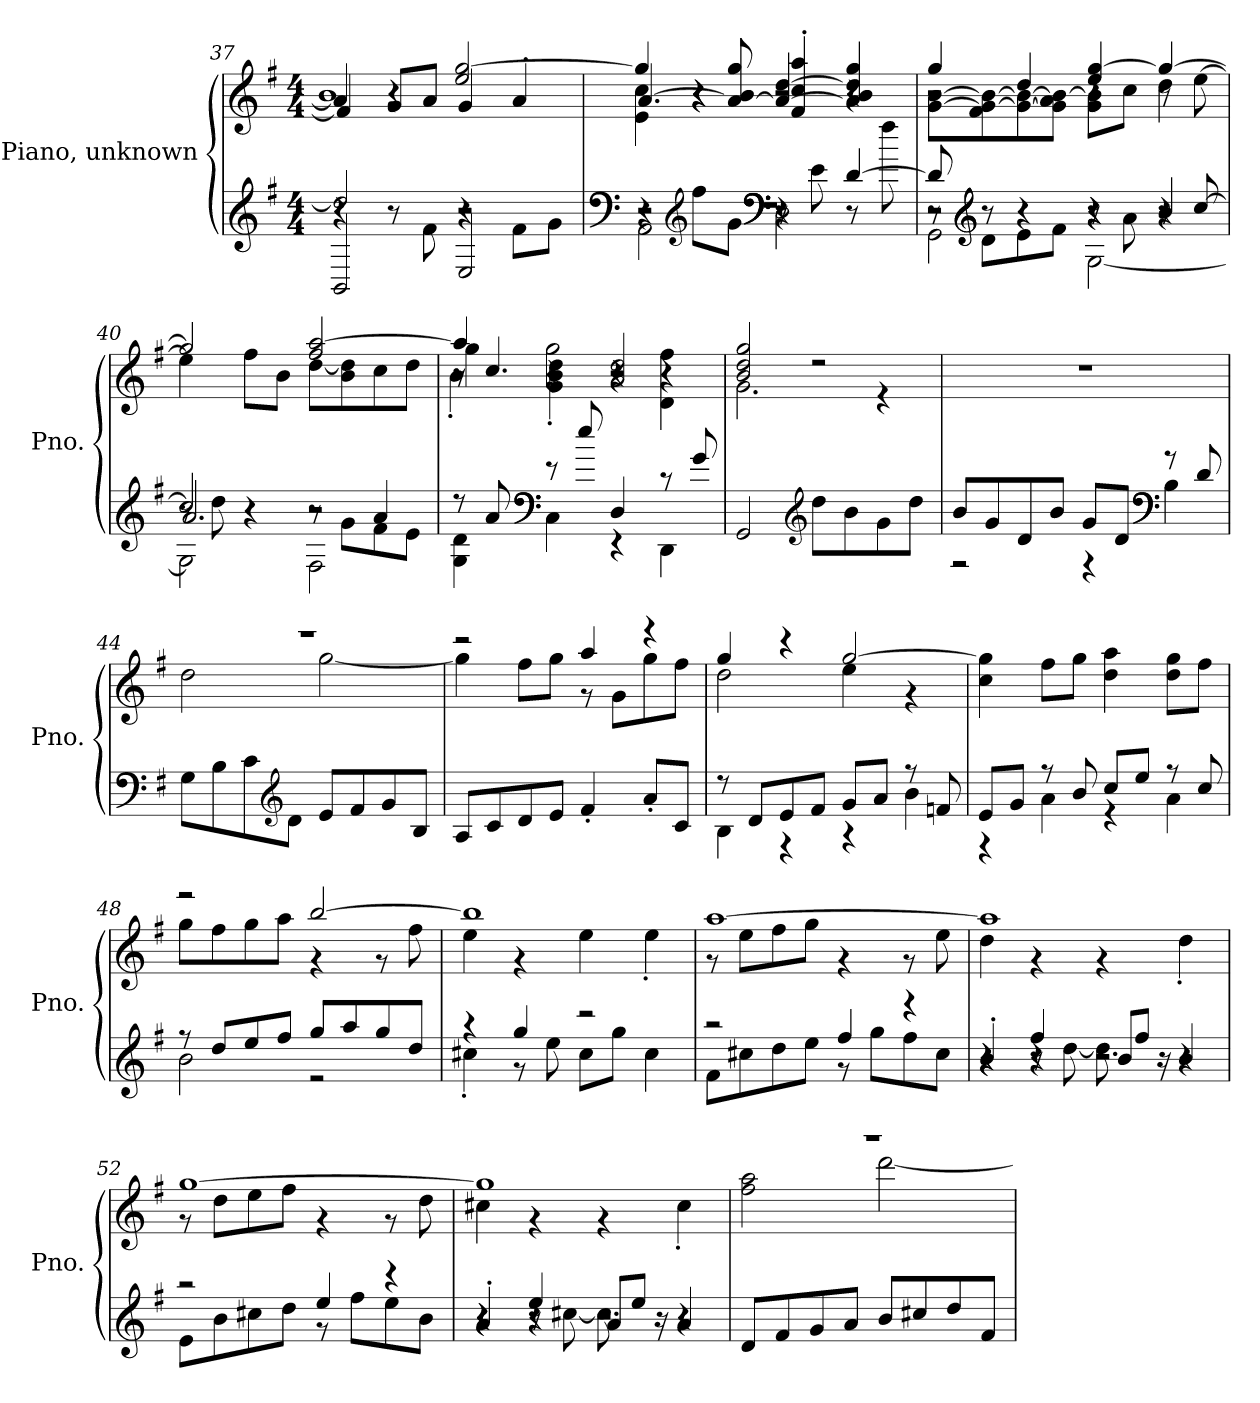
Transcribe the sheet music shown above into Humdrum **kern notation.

**kern	**kern
*part1	*part1
*staff2	*staff1
*I"Piano, unknown	*
*I'Pno.	*
*clefG2	*clefG2
*k[f#]	*k[f#]
*M4/4	*M4/4
=37	=37
*^	*^
*	*^	*	*^
2dd/]	4r	2BB/	4a/]	1b	4f#/]
.	8r	.	8g/L	.	4r
.	8f#\	.	8a/J	.	.
2r	4r	2E/	4g/	.	2ee/ [2gg/
.	8f#\L	.	4a'/	.	.
.	8g\J	.	.	.	.
*v	*v	*v	*	*	*
!!LO:LB:g=z	!!	!!
=38	=38	=38	=38
*clefF4	*	*	*
*^	*	*	*
*	*^	*	*	*
*	*	*^	*	*	*
1r	4r	2r	2AA\	[4.a/	4e\ 4cc\	4gg/]
*clefG2	*	*	*	*	*	*
.	8ff#\L	.	.	.	4r	4r
.	8g\J	.	.	8a/_ 8b/ 8gg/	.	.
*clefF4	*	*	*	*	*	*
.	8r	4r	2D\	4a/_ [4dd/	2r	4f#/' 4cc/' 4aa/'
.	8e\	.	.	.	.	.
.	8r	[4d/	.	4a/] 4b/ 4dd/] 4gg/	.	4r
.	8ff#\	.	.	.	.	.
=39	=39	=39	=39	=39	=39	=39
2r	8r	8d/]	2GG\	4gg/	2r	[8g\ [8b\L
*clefG2	*	*	*	*	*	*
.	8d\L	8r	.	.	.	8f#\ 8g\_ 8b\_
.	8e\	4r	.	4dd/	.	8g\_ 8b\_
.	8f#\J	.	.	.	.	8g\] 8a\ 8b\_J
4r	8r	4r	[2G\	4ee/ [4gg/	4r	8g\ 8b\]L
.	8a\	.	.	.	.	8cc\J
8r	4r	4b/	.	4gg/_	4dd\	8r
[8cc/	.	.	.	.	.	[8ee\
*	*	*	*	*	*v	*v
=40	=40	=40	=40	=40	=40
2cc/]	8r	2.a/	2G\]	2gg/]	4ee\]
.	8dd\	.	.	.	.
.	4r	.	.	.	8ff#\L
.	.	.	.	.	8b\J
2r	8r	.	2F#\	2ff#/ [2aa/	[8dd\L
.	8g\L	.	.	.	8b\ 8dd\]
.	8f#\	4a/	.	.	8cc\
.	8e\J	.	.	.	8dd\J
*	*v	*v	*v	*	*
!!LO:LB:g=z
=41	=41	=41	=41
*	*	*^	*^
8r	4G\ 4d\	4aa/]	4gg\	8r	4b'\
8a/	.	.	.	4.cc/	.
*clefF4	*	*	*	*	*
8r	4C\	4r	2gg\	.	4g\' 4b\' 4dd\'
8ee/	.	.	.	.	.
4D/	4r	2r	.	2a/ 2dd/	4r
8r	4DD\	.	4r	.	4d\ 4ff#\
8g/	.	.	.	.	.
*v	*v	*	*	*	*
*	*	*v	*v	*v
=42	=42	=42
2GG/	2b/ 2dd/ 2gg/	2.g\
*clefG2	*	*
8dd\L	2r	.
8b\	.	.
8g\	.	4r
8dd\J	.	.
*	*v	*v
=43	=43
*^	*
8b/L	2r	1r
8g/	.	.
8d/	.	.
8b/J	.	.
8g/L	4r	.
8d/J	.	.
*clefF4	*	*
8r	4B\	.
8d/	.	.
*v	*v	*
=44	=44
*	*^
8G\L	1r	2dd\
8B\	.	.
8c\	.	.
*clefG2	*	*
8d\J	.	.
8e/L	.	[2gg\
8f#/	.	.
8g/	.	.
8B/J	.	.
!!LO:PB:g=z	!!
=45	=45	=45
8A/L	2r	4gg\]
8c/	.	.
8d/	.	8ff#\L
8e/J	.	8gg\J
4f#'/	4aa/	8r
.	.	8g\L
8a'/L	4r	8gg\
8c/J	.	8ff#\J
=46	=46	=46
*^	*	*
8r	4B\	4gg/	2dd\
8d/L	.	.	.
8e/	4r	4r	.
8f#/J	.	.	.
8g/L	4r	[2gg/	4ee\
8a/J	.	.	.
8r	4b\	.	4r
8fn/	.	.	.
*	*	*v	*v
=47	=47	=47
8e/L	4r	4cc\ 4gg\]
8g/J	.	.
8r	4a\	8ff#\L
8b/	.	8gg\J
8cc/L	4r	4dd\ 4aa\
8ee/J	.	.
8r	4a\	8dd\ 8gg\L
8cc/	.	8ff#\J
=48	=48	=48
*	*	*^
8r	2b\	2r	8gg\L
8dd/L	.	.	8ff#\
8ee/	.	.	8gg\
8ff#/J	.	.	8aa\J
8gg/L	2r	[2bb/	4r
8aa/	.	.	.
8gg/	.	.	8r
8dd/J	.	.	8ff#\
=49	=49	=49	=49
4r	4cc#X'\	1bb]	4ee\
4gg/	8r	.	4r
.	8ee\	.	.
2r	8cc#\L	.	4ee\
.	8gg\J	.	.
.	4cc#\	.	4ee'\
!!LO:LB:g=z	!!
=50	=50	=50	=50
2r	8f#\L	[1aa	8r
.	8cc#X\	.	8ee\L
.	8dd\	.	8ff#\
.	8ee\J	.	8gg\J
4ff#/	8r	.	4r
.	8gg\L	.	.
4r	8ff#\	.	8r
.	8cc#\J	.	8ee\
=51	=51	=51	=51
*	*^	*	*
4r	4r	4b'/	1aa]	4dd\
4ff#/	8r	4r	.	4r
.	[8dd\	.	.	.
2r	8.dd\]	8b/L	.	4r
.	.	8ff#/J	.	.
.	16r	.	.	.
.	4r	4b/	.	4dd'\
*	*v	*v	*	*
=52	=52	=52	=52
2r	8e\L	[1gg	8r
.	8b\	.	8dd\L
.	8cc#X\	.	8ee\
.	8dd\J	.	8ff#\J
4ee/	8r	.	4r
.	8ff#\L	.	.
4r	8ee\	.	8r
.	8b\J	.	8dd\
=53	=53	=53	=53
*	*^	*	*
4r	4r	4a'/	1gg]	4cc#X\
4ee/	8r	4r	.	4r
.	[8cc#X\	.	.	.
2r	8.cc#\]	8a/L	.	4r
.	.	8ee/J	.	.
.	16r	.	.	.
.	4r	4a/	.	4cc#'\
*v	*v	*v	*	*
!!LO:LB:g=z	!!
=54	=54	=54
8d/L	1r	2ff#\ 2aa\
8f#/	.	.
8g/	.	.
8a/J	.	.
8b/L	.	[2ddd\
8cc#X/	.	.
8dd/	.	.
8f#/J	.	.
*	*v	*v
=	=
*-	*-
